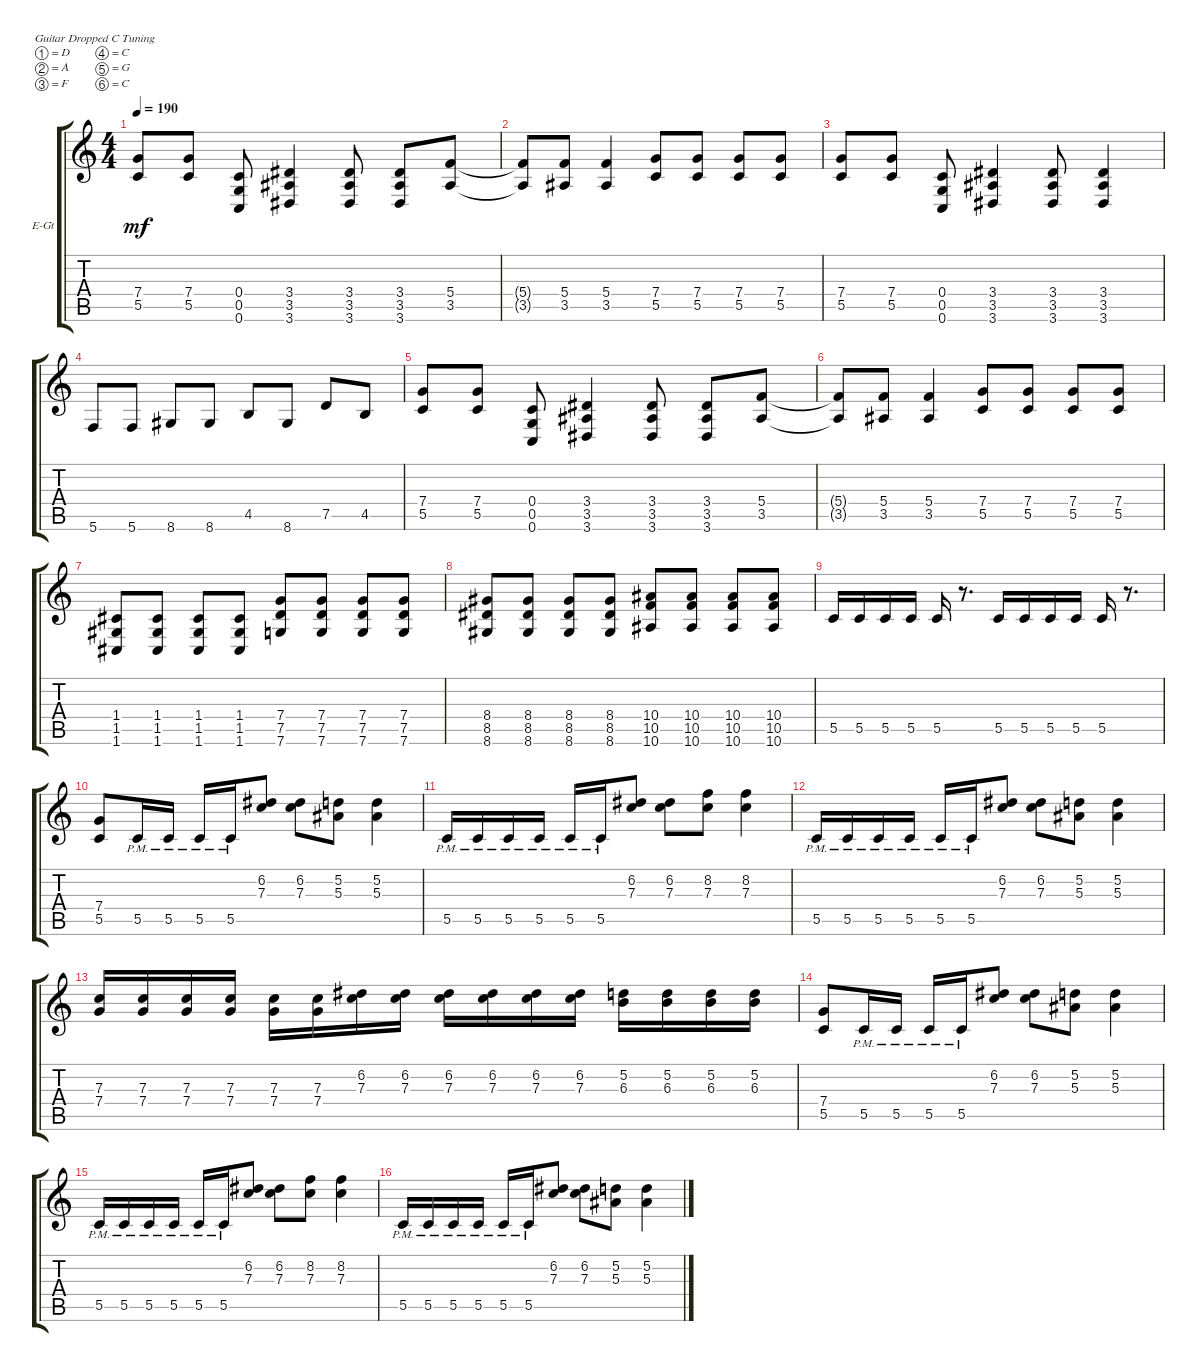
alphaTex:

\defaultSystemsLayout 4
\bracketExtendMode groupsimilarinstruments
\firstSystemTrackNameOrientation horizontal
\otherSystemsTrackNameOrientation horizontal
\track ("Electric Guitar" "E-Gt") {instrument distortionguitar}
\staff {score tabs}
\tuning (D4 A3 F3 C3 G2 C2)
\ts (4 4)
\tempo 190
\clef g2
\ks c
(5.5 7.4).8{dy mf} (5.5 7.4).8 (0.6 0.5 0.4).8 (3.6 3.5 3.4).4 (3.6 3.4 3.5).8 (3.6 3.5 3.4).8 (3.5 5.4).8 |
(3.5{t} 5.4{t}).8 (3.5 5.4).8 (3.5 5.4).4 (5.5 7.4).8 (5.5 7.4).8 (5.5 7.4).8 (5.5 7.4).8 |
(5.5 7.4).8 (5.5 7.4).8 (0.6 0.5 0.4).8 (3.6 3.5 3.4).4 (3.6 3.4 3.5).8 (3.6 3.5 3.4).4 |
5.6.8 5.6.8 8.6.8 8.6.8 4.5.8 8.6.8 7.5.8 4.5.8 |
(5.5 7.4).8 (5.5 7.4).8 (0.6 0.5 0.4).8 (3.6 3.5 3.4).4 (3.6 3.4 3.5).8 (3.6 3.5 3.4).8 (3.5 5.4).8 |
(3.5{t} 5.4{t}).8 (3.5 5.4).8 (3.5 5.4).4 (5.5 7.4).8 (5.5 7.4).8 (5.5 7.4).8 (5.5 7.4).8 |
(1.4 1.5 1.6).8 (1.6 1.5 1.4).8 (1.4 1.5 1.6).8 (1.6 1.5 1.4).8 (7.6 7.5 7.4).8 (7.6 7.4 7.5).8 (7.6 7.5 7.4).8 (7.6 7.4 7.5).8 |
(8.6 8.5 8.4).8 (8.6 8.4 8.5).8 (8.6 8.5 8.4).8 (8.6 8.4 8.5).8 (10.6 10.5 10.4).8 (10.6 10.5 10.4).8 (10.6 10.4 10.5).8 (10.6 10.5 10.4).8 |
5.5.16 5.5.16 5.5.16 5.5.16 5.5.16 r.8{d} 5.5.16 5.5.16 5.5.16 5.5.16 5.5.16 r.8{d} |
(5.5 7.4).8 5.5{pm}.16 5.5{pm}.16 5.5{pm}.16 5.5{pm}.16 (7.3 6.2).8 (7.3 6.2).8 (5.3 5.2).8 (5.3 5.2).4 |
5.5{pm}.16 5.5{pm}.16 5.5{pm}.16 5.5{pm}.16 5.5{pm}.16 5.5{pm}.16 (7.3 6.2).8 (7.3 6.2).8 (7.3 8.2).8 (7.3 8.2).4 |
5.5{pm}.16 5.5{pm}.16 5.5{pm}.16 5.5{pm}.16 5.5{pm}.16 5.5{pm}.16 (7.3 6.2).8 (7.3 6.2).8 (5.3 5.2).8 (5.3 5.2).4 |
(7.4 7.3).16 (7.4 7.3).16 (7.4 7.3).16 (7.4 7.3).16 (7.4 7.3).16 (7.4 7.3).16 (7.3 6.2).16 (7.3 6.2).16 (7.3 6.2).16 (7.3 6.2).16 (7.3 6.2).16 (7.3 6.2).16 (6.3 5.2).16 (6.3 5.2).16 (6.3 5.2).16 (6.3 5.2).16 |
(5.5 7.4).8 5.5{pm}.16 5.5{pm}.16 5.5{pm}.16 5.5{pm}.16 (7.3 6.2).8 (7.3 6.2).8 (5.3 5.2).8 (5.3 5.2).4 |
5.5{pm}.16 5.5{pm}.16 5.5{pm}.16 5.5{pm}.16 5.5{pm}.16 5.5{pm}.16 (7.3 6.2).8 (7.3 6.2).8 (7.3 8.2).8 (7.3 8.2).4 |
5.5{pm}.16 5.5{pm}.16 5.5{pm}.16 5.5{pm}.16 5.5{pm}.16 5.5{pm}.16 (7.3 6.2).8 (7.3 6.2).8 (5.3 5.2).8 (5.3 5.2).4
